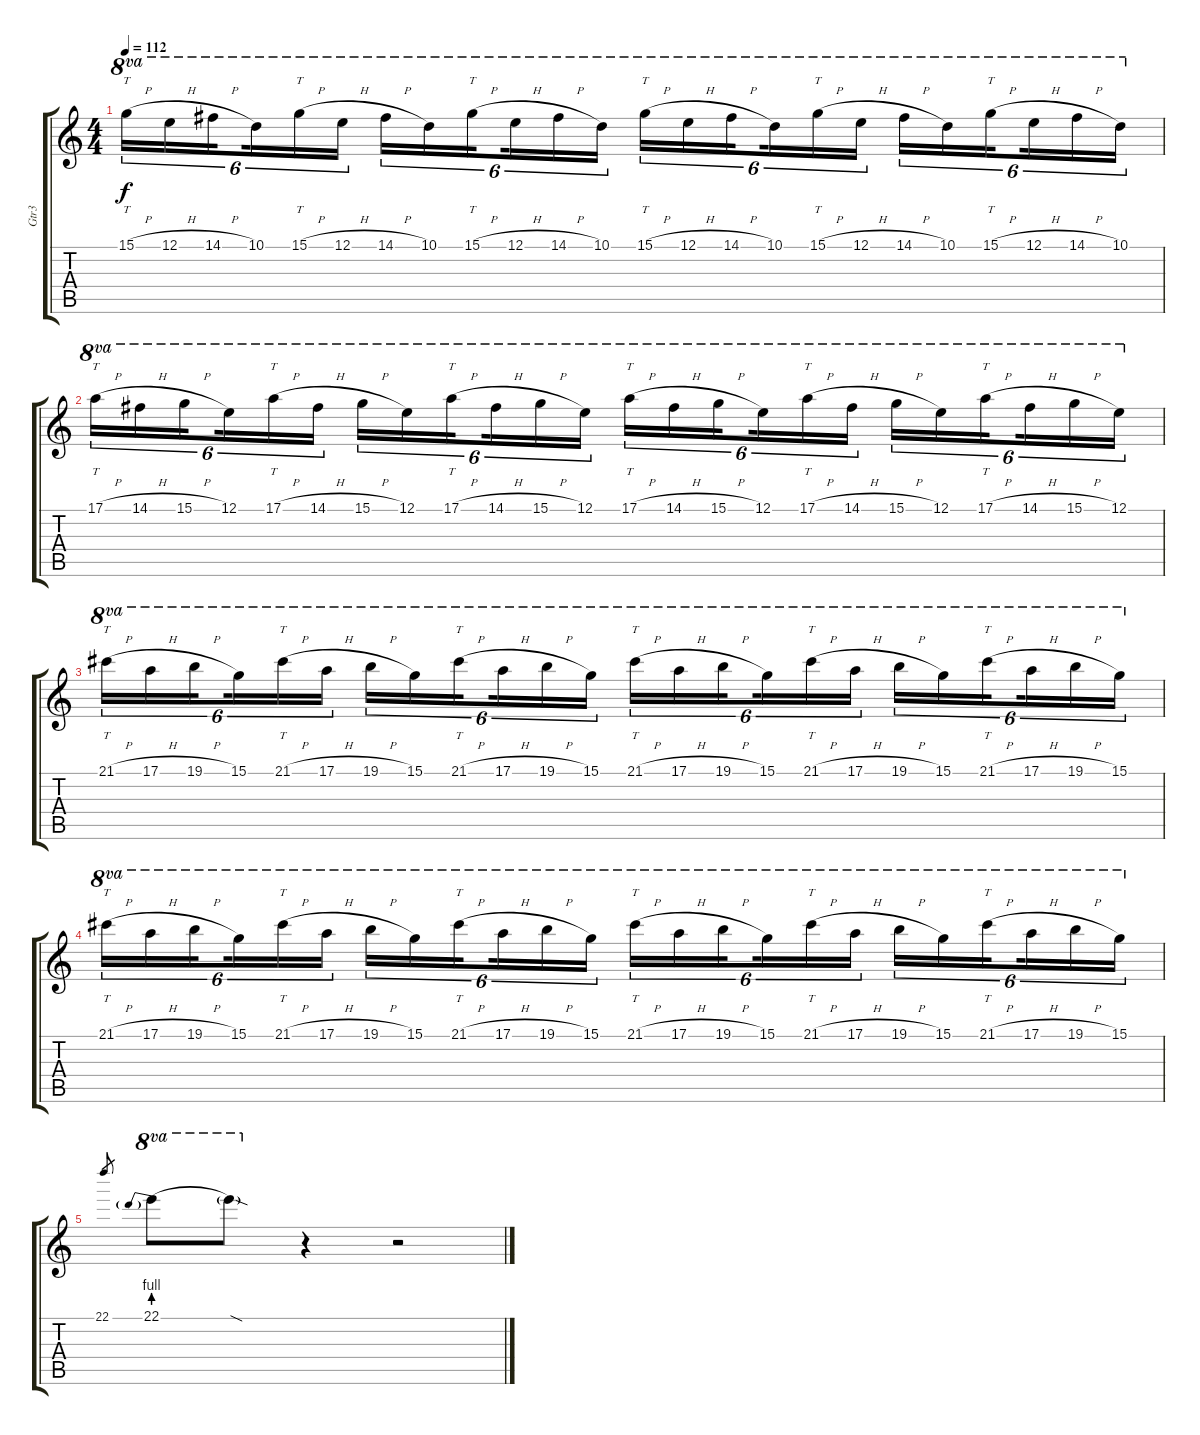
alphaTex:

\track ("Gtr3" "Gtr3") {instrument distortionguitar}
\staff {score tabs}
\tuning (E4 B3 G3 D3 A2 E2) {hide}
\ts (4 4)
\tempo 112
\clef g2
\ks c
15.1{h}.16{tt tu (6 4) ot 8va dy f} 12.1{h}.16{tu (6 4) ot 8va} 14.1{h}.16{tu (6 4) ot 8va beam splitsecondary} 10.1.16{tu (6 4) ot 8va} 15.1{h}.16{tt tu (6 4) ot 8va} 12.1{h}.16{tu (6 4) ot 8va} 14.1{h}.16{tu (6 4) ot 8va} 10.1.16{tu (6 4) ot 8va} 15.1{h}.16{tt tu (6 4) ot 8va beam splitsecondary} 12.1{h}.16{tu (6 4) ot 8va} 14.1{h}.16{tu (6 4) ot 8va} 10.1.16{tu (6 4) ot 8va} 15.1{h}.16{tt tu (6 4) ot 8va} 12.1{h}.16{tu (6 4) ot 8va} 14.1{h}.16{tu (6 4) ot 8va beam splitsecondary} 10.1.16{tu (6 4) ot 8va} 15.1{h}.16{tt tu (6 4) ot 8va} 12.1{h}.16{tu (6 4) ot 8va} 14.1{h}.16{tu (6 4) ot 8va} 10.1.16{tu (6 4) ot 8va} 15.1{h}.16{tt tu (6 4) ot 8va beam splitsecondary} 12.1{h}.16{tu (6 4) ot 8va} 14.1{h}.16{tu (6 4) ot 8va} 10.1.16{tu (6 4) ot 8va} |
17.1{h}.16{tt tu (6 4) ot 8va} 14.1{h}.16{tu (6 4) ot 8va} 15.1{h}.16{tu (6 4) ot 8va beam splitsecondary} 12.1.16{tu (6 4) ot 8va} 17.1{h}.16{tt tu (6 4) ot 8va} 14.1{h}.16{tu (6 4) ot 8va} 15.1{h}.16{tu (6 4) ot 8va} 12.1.16{tu (6 4) ot 8va} 17.1{h}.16{tt tu (6 4) ot 8va beam splitsecondary} 14.1{h}.16{tu (6 4) ot 8va} 15.1{h}.16{tu (6 4) ot 8va} 12.1.16{tu (6 4) ot 8va} 17.1{h}.16{tt tu (6 4) ot 8va} 14.1{h}.16{tu (6 4) ot 8va} 15.1{h}.16{tu (6 4) ot 8va beam splitsecondary} 12.1.16{tu (6 4) ot 8va} 17.1{h}.16{tt tu (6 4) ot 8va} 14.1{h}.16{tu (6 4) ot 8va} 15.1{h}.16{tu (6 4) ot 8va} 12.1.16{tu (6 4) ot 8va} 17.1{h}.16{tt tu (6 4) ot 8va beam splitsecondary} 14.1{h}.16{tu (6 4) ot 8va} 15.1{h}.16{tu (6 4) ot 8va} 12.1.16{tu (6 4) ot 8va} |
21.1{h}.16{tt tu (6 4) ot 8va} 17.1{h}.16{tu (6 4) ot 8va} 19.1{h}.16{tu (6 4) ot 8va beam splitsecondary} 15.1.16{tu (6 4) ot 8va} 21.1{h}.16{tt tu (6 4) ot 8va} 17.1{h}.16{tu (6 4) ot 8va} 19.1{h}.16{tu (6 4) ot 8va} 15.1.16{tu (6 4) ot 8va} 21.1{h}.16{tt tu (6 4) ot 8va beam splitsecondary} 17.1{h}.16{tu (6 4) ot 8va} 19.1{h}.16{tu (6 4) ot 8va} 15.1.16{tu (6 4) ot 8va} 21.1{h}.16{tt tu (6 4) ot 8va} 17.1{h}.16{tu (6 4) ot 8va} 19.1{h}.16{tu (6 4) ot 8va beam splitsecondary} 15.1.16{tu (6 4) ot 8va} 21.1{h}.16{tt tu (6 4) ot 8va} 17.1{h}.16{tu (6 4) ot 8va} 19.1{h}.16{tu (6 4) ot 8va} 15.1.16{tu (6 4) ot 8va} 21.1{h}.16{tt tu (6 4) ot 8va beam splitsecondary} 17.1{h}.16{tu (6 4) ot 8va} 19.1{h}.16{tu (6 4) ot 8va} 15.1.16{tu (6 4) ot 8va} |
21.1{h}.16{tt tu (6 4) ot 8va} 17.1{h}.16{tu (6 4) ot 8va} 19.1{h}.16{tu (6 4) ot 8va beam splitsecondary} 15.1.16{tu (6 4) ot 8va} 21.1{h}.16{tt tu (6 4) ot 8va} 17.1{h}.16{tu (6 4) ot 8va} 19.1{h}.16{tu (6 4) ot 8va} 15.1.16{tu (6 4) ot 8va} 21.1{h}.16{tt tu (6 4) ot 8va beam splitsecondary} 17.1{h}.16{tu (6 4) ot 8va} 19.1{h}.16{tu (6 4) ot 8va} 15.1.16{tu (6 4) ot 8va} 21.1{h}.16{tt tu (6 4) ot 8va} 17.1{h}.16{tu (6 4) ot 8va} 19.1{h}.16{tu (6 4) ot 8va beam splitsecondary} 15.1.16{tu (6 4) ot 8va} 21.1{h}.16{tt tu (6 4) ot 8va} 17.1{h}.16{tu (6 4) ot 8va} 19.1{h}.16{tu (6 4) ot 8va} 15.1.16{tu (6 4) ot 8va} 21.1{h}.16{tt tu (6 4) ot 8va beam splitsecondary} 17.1{h}.16{tu (6 4) ot 8va} 19.1{h}.16{tu (6 4) ot 8va} 15.1.16{tu (6 4) ot 8va} |
22.1.8{gr} 22.1{be (prebend 0 4 60 4)}.8{ot 8va} 22.1{sod t}.8{ot 8va} r.4 r.2
